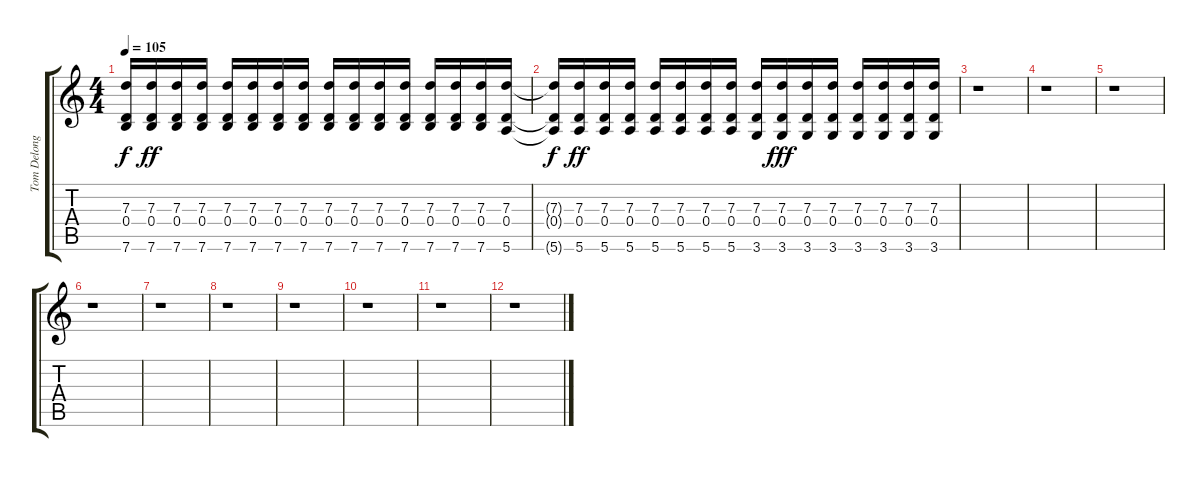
\track ("Tom Delonge" "Tom Delong") {instrument electricguitarclean}
\staff {score tabs}
\tuning (E4 B3 G3 D3 A2 E2) {hide}
\ts (4 4)
\tempo 105
\clef g2
\ks c
(7.3{t} 0.4{t} 7.6{t}).16{dy f} (7.3 0.4 7.6).16{dy ff} (7.3 0.4 7.6).16 (7.3 0.4 7.6).16 (7.3 0.4 7.6).16 (7.3 0.4 7.6).16 (7.3 0.4 7.6).16 (7.3 0.4 7.6).16 (7.3 0.4 7.6).16 (7.3 0.4 7.6).16 (7.3 0.4 7.6).16 (7.3 0.4 7.6).16 (7.3 0.4 7.6).16 (7.3 0.4 7.6).16 (7.3 0.4 7.6).16 (7.3 0.4 5.6).16 |
(7.3{t} 0.4{t} 5.6{t}).16{dy f} (7.3 0.4 5.6).16{dy ff} (7.3 0.4 5.6).16 (7.3 0.4 5.6).16 (7.3 0.4 5.6).16 (7.3 0.4 5.6).16 (7.3 0.4 5.6).16 (7.3 0.4 5.6).16 (7.3 0.4 3.6).16 (7.3 0.4 3.6).16{dy fff} (7.3 0.4 3.6).16 (7.3 0.4 3.6).16 (7.3 0.4 3.6).16 (7.3 0.4 3.6).16 (7.3 0.4 3.6).16 (7.3 0.4 3.6).16 |
r.1 |
r.1 |
r.1 |
r.1 |
r.1 |
r.1 |
r.1 |
r.1 |
r.1 |
r.1
